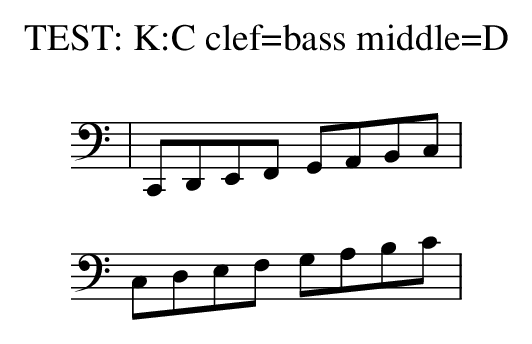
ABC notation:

X:1
T:TEST: K:C clef=bass middle=D
K:C clef=bass middle=D
| C,D,E,F, G,A,B,C | CDEF GABc |
